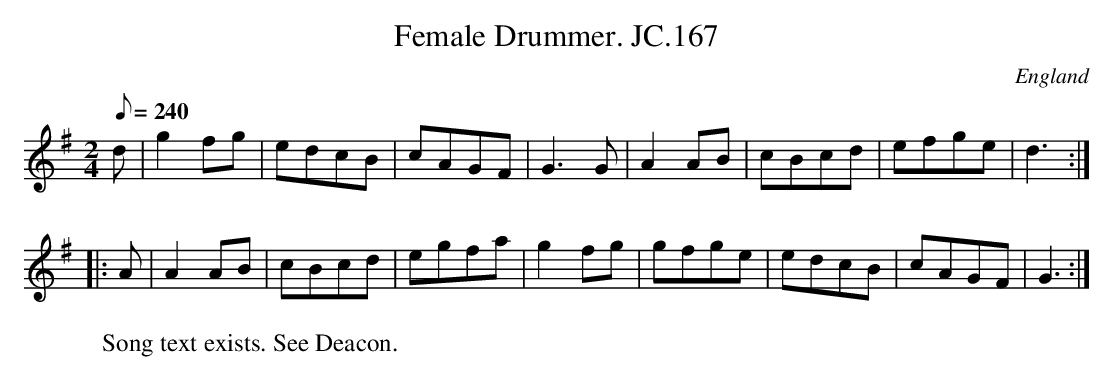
X:1
T:Female Drummer. JC.167
M:2/4
L:1/8
Q:240
O:England
K:G
d|g2fg|edcB|cAGF|G3G|A2AB|cBcd|efge|d3:|!
|:A|A2AB|cBcd|egfa|g2fg|gfge|edcB|cAGF|G3:|]
W:Song text exists. See Deacon.
